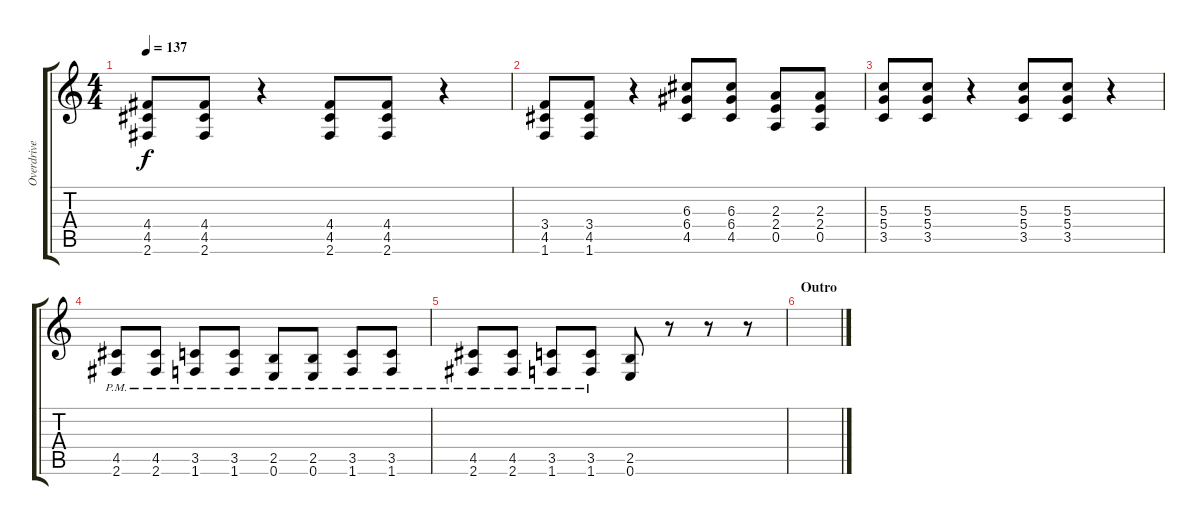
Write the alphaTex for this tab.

\track ("Overdrive Guitar" "Overdrive ") {instrument overdrivenguitar}
\staff {score tabs}
\tuning (E4 B3 G3 D3 A2 E2) {hide}
\ts (4 4)
\tempo 137
\clef g2
\ks c
(4.4 4.5 2.6).8{dy f} (4.4 4.5 2.6).8 r.4 (4.4 4.5 2.6).8 (4.4 4.5 2.6).8 r.4 |
(3.4 4.5 1.6).8 (3.4 4.5 1.6).8 r.4 (6.3 6.4 4.5).8 (6.3 6.4 4.5).8 (2.3 2.4 0.5).8 (2.3 2.4 0.5).8 |
(5.3 5.4 3.5).8 (5.3 5.4 3.5).8 r.4 (5.3 5.4 3.5).8 (5.3 5.4 3.5).8 r.4 |
(4.5{pm} 2.6{pm}).8 (4.5{pm} 2.6{pm}).8 (3.5{pm} 1.6{pm}).8 (3.5{pm} 1.6{pm}).8 (2.5{pm} 0.6{pm}).8 (2.5{pm} 0.6{pm}).8 (3.5{pm} 1.6{pm}).8 (3.5{pm} 1.6{pm}).8 |
(4.5{pm} 2.6{pm}).8 (4.5{pm} 2.6{pm}).8 (3.5{pm} 1.6{pm}).8 (3.5{pm} 1.6{pm}).8 (2.5 0.6).8 r.8 r.8 r.8 |
\section ("" "Outro")
